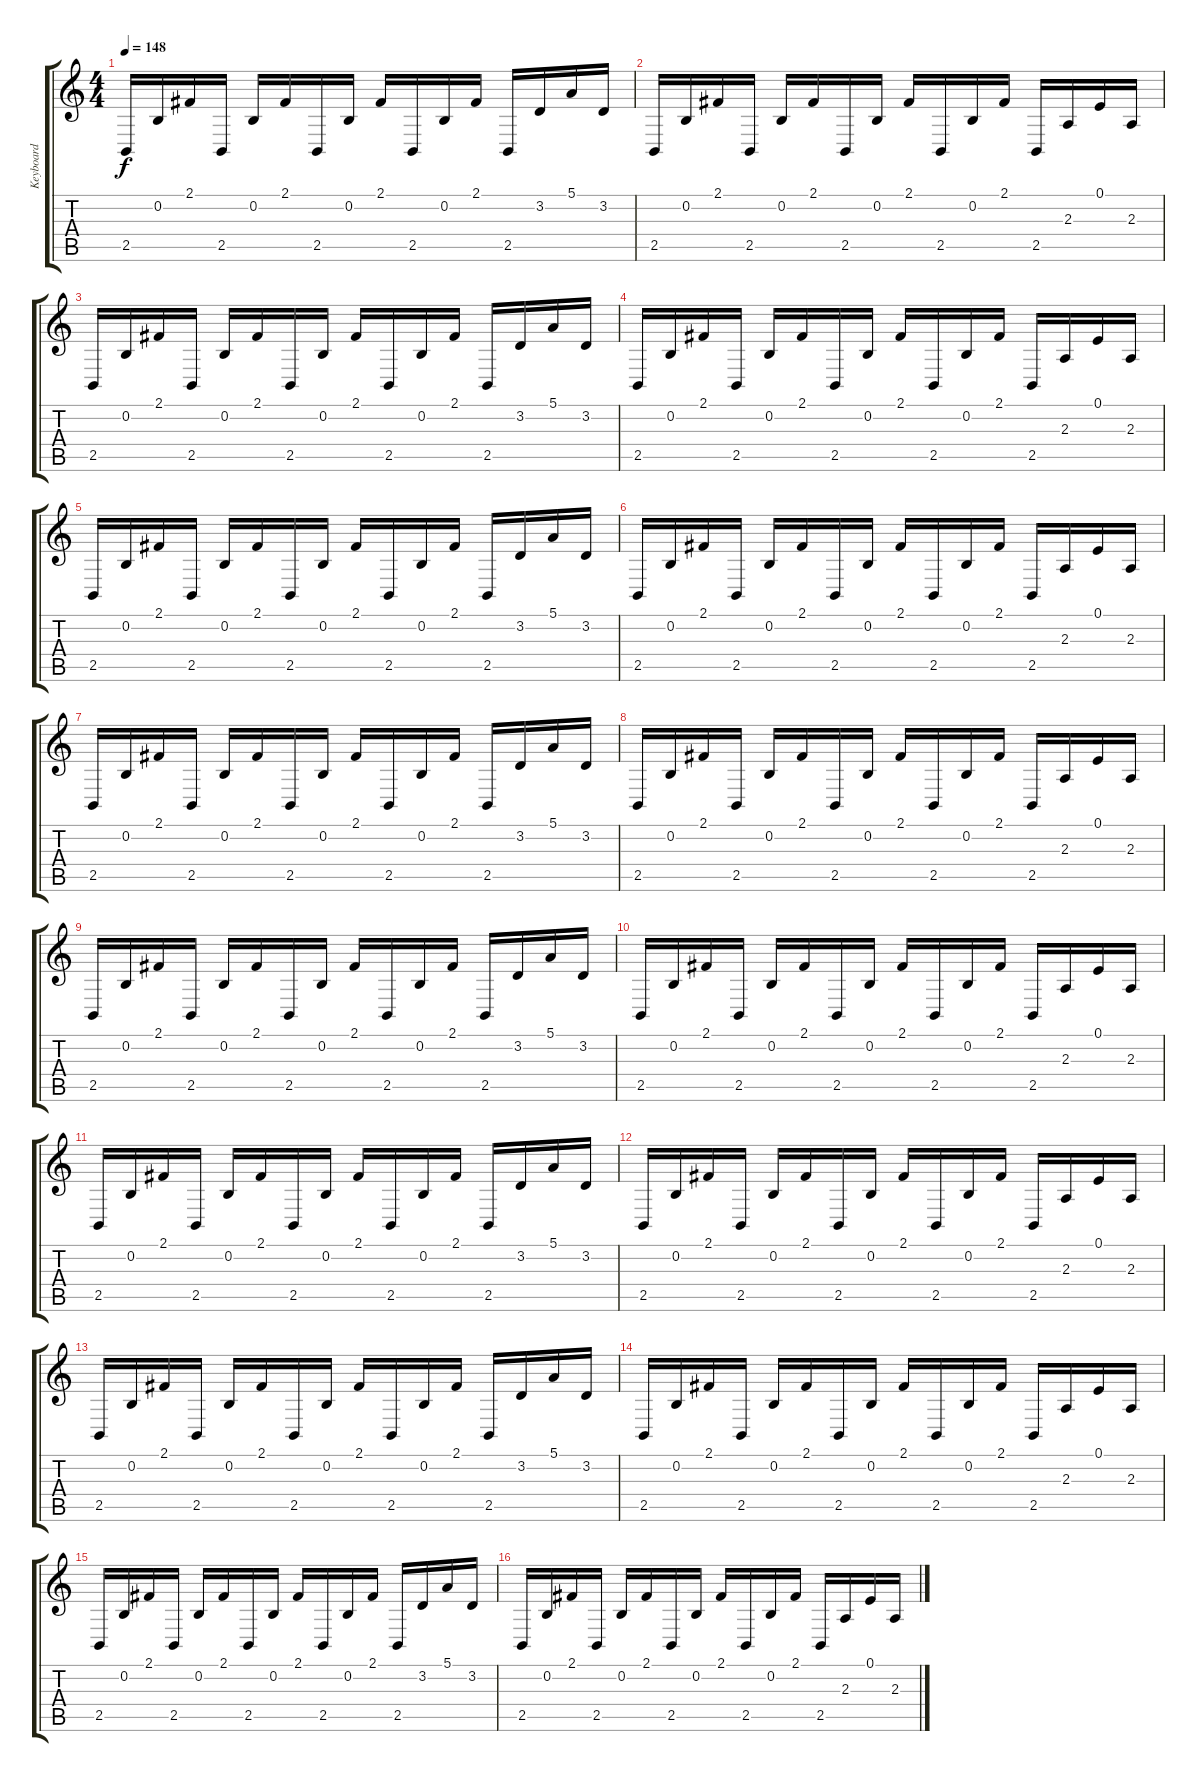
\track ("Keyboard" "Keyboard") {instrument lead2sawtooth}
\staff {score tabs}
\tuning (E4 B3 G3 D3 A2 E2) {hide}
\ts (4 4)
\tempo 148
\clef g2
\ks c
2.5.16{dy f} 0.2.16 2.1.16 2.5.16 0.2.16 2.1.16 2.5.16 0.2.16 2.1.16 2.5.16 0.2.16 2.1.16 2.5.16 3.2.16 5.1.16 3.2.16 |
2.5.16 0.2.16 2.1.16 2.5.16 0.2.16 2.1.16 2.5.16 0.2.16 2.1.16 2.5.16 0.2.16 2.1.16 2.5.16 2.3.16 0.1.16 2.3.16 |
2.5.16 0.2.16 2.1.16 2.5.16 0.2.16 2.1.16 2.5.16 0.2.16 2.1.16 2.5.16 0.2.16 2.1.16 2.5.16 3.2.16 5.1.16 3.2.16 |
2.5.16 0.2.16 2.1.16 2.5.16 0.2.16 2.1.16 2.5.16 0.2.16 2.1.16 2.5.16 0.2.16 2.1.16 2.5.16 2.3.16 0.1.16 2.3.16 |
2.5.16 0.2.16 2.1.16 2.5.16 0.2.16 2.1.16 2.5.16 0.2.16 2.1.16 2.5.16 0.2.16 2.1.16 2.5.16 3.2.16 5.1.16 3.2.16 |
2.5.16 0.2.16 2.1.16 2.5.16 0.2.16 2.1.16 2.5.16 0.2.16 2.1.16 2.5.16 0.2.16 2.1.16 2.5.16 2.3.16 0.1.16 2.3.16 |
2.5.16 0.2.16 2.1.16 2.5.16 0.2.16 2.1.16 2.5.16 0.2.16 2.1.16 2.5.16 0.2.16 2.1.16 2.5.16 3.2.16 5.1.16 3.2.16 |
2.5.16 0.2.16 2.1.16 2.5.16 0.2.16 2.1.16 2.5.16 0.2.16 2.1.16 2.5.16 0.2.16 2.1.16 2.5.16 2.3.16 0.1.16 2.3.16 |
2.5.16 0.2.16 2.1.16 2.5.16 0.2.16 2.1.16 2.5.16 0.2.16 2.1.16 2.5.16 0.2.16 2.1.16 2.5.16 3.2.16 5.1.16 3.2.16 |
2.5.16 0.2.16 2.1.16 2.5.16 0.2.16 2.1.16 2.5.16 0.2.16 2.1.16 2.5.16 0.2.16 2.1.16 2.5.16 2.3.16 0.1.16 2.3.16 |
2.5.16 0.2.16 2.1.16 2.5.16 0.2.16 2.1.16 2.5.16 0.2.16 2.1.16 2.5.16 0.2.16 2.1.16 2.5.16 3.2.16 5.1.16 3.2.16 |
2.5.16 0.2.16 2.1.16 2.5.16 0.2.16 2.1.16 2.5.16 0.2.16 2.1.16 2.5.16 0.2.16 2.1.16 2.5.16 2.3.16 0.1.16 2.3.16 |
2.5.16 0.2.16 2.1.16 2.5.16 0.2.16 2.1.16 2.5.16 0.2.16 2.1.16 2.5.16 0.2.16 2.1.16 2.5.16 3.2.16 5.1.16 3.2.16 |
2.5.16 0.2.16 2.1.16 2.5.16 0.2.16 2.1.16 2.5.16 0.2.16 2.1.16 2.5.16 0.2.16 2.1.16 2.5.16 2.3.16 0.1.16 2.3.16 |
2.5.16 0.2.16 2.1.16 2.5.16 0.2.16 2.1.16 2.5.16 0.2.16 2.1.16 2.5.16 0.2.16 2.1.16 2.5.16 3.2.16 5.1.16 3.2.16 |
2.5.16 0.2.16 2.1.16 2.5.16 0.2.16 2.1.16 2.5.16 0.2.16 2.1.16 2.5.16 0.2.16 2.1.16 2.5.16 2.3.16 0.1.16 2.3.16
